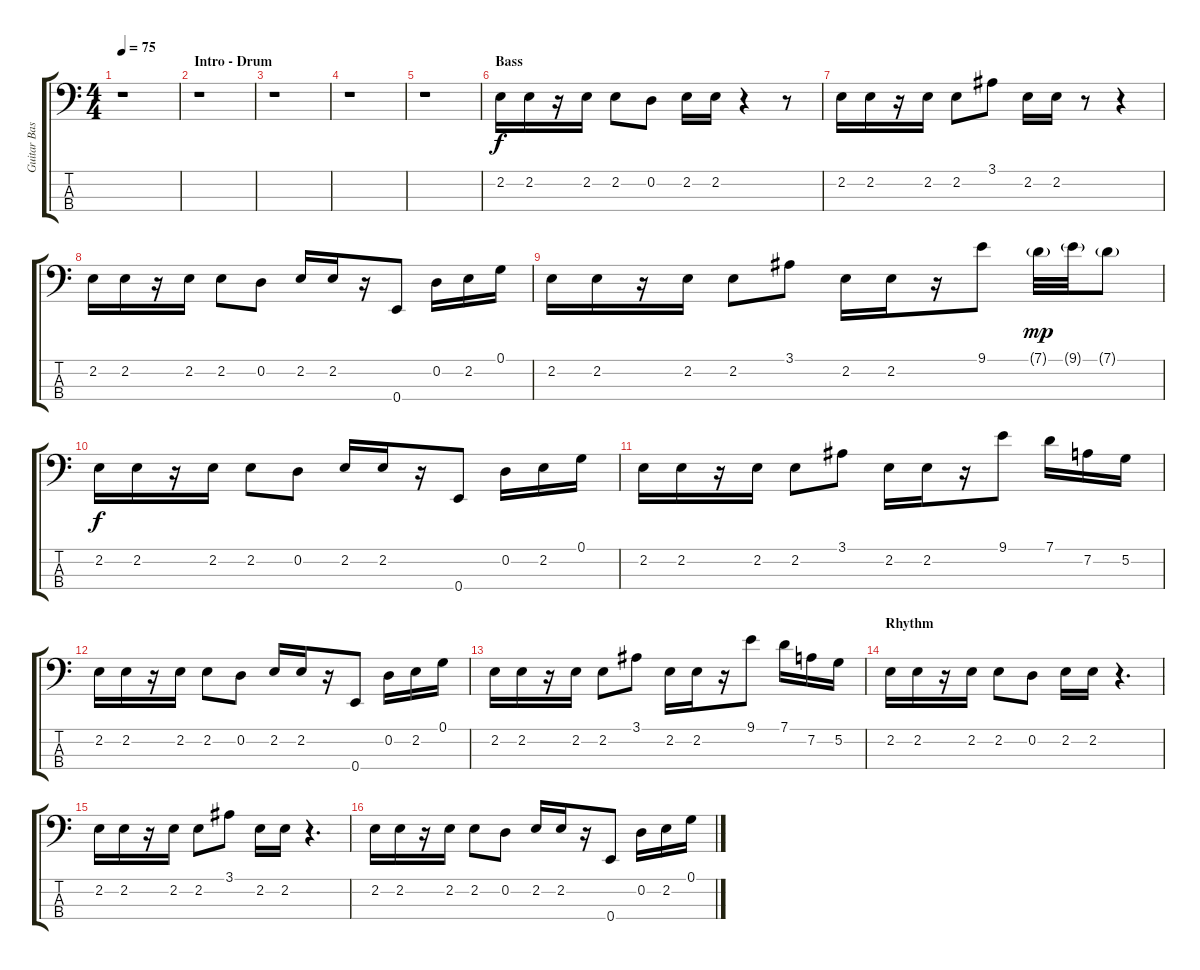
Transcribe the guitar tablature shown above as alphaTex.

\track ("Guitar Bass" "Guitar Bas") {instrument electricbassfinger}
\staff {score tabs}
\tuning (G2 D2 A1 E1) {hide}
\ts (4 4)
\tempo 75
\clef f4
\ks c
r.1{dy f instrument electricbassfinger} |
\section ("" "Intro - Drum")
r.1 |
r.1 |
r.1 |
r.1 |
\section ("" "Bass")
2.2.16 2.2.16 r.16 2.2.16 2.2.8 0.2.8 2.2.16 2.2.16 r.4 r.8 |
2.2.16 2.2.16 r.16 2.2.16 2.2.8 3.1.8 2.2.16 2.2.16 r.8 r.4 |
2.2.16 2.2.16 r.16 2.2.16 2.2.8 0.2.8 2.2.16 2.2.16 r.16 0.4.8 0.2.16 2.2.16 0.1.16 |
2.2.16 2.2.16 r.16 2.2.16 2.2.8 3.1.8 2.2.16 2.2.16 r.16 9.1.8 7.1{g}.32{dy mp} 9.1{g}.32 7.1{g}.8 |
2.2.16{dy f} 2.2.16 r.16 2.2.16 2.2.8 0.2.8 2.2.16 2.2.16 r.16 0.4.8 0.2.16 2.2.16 0.1.16 |
2.2.16 2.2.16 r.16 2.2.16 2.2.8 3.1.8 2.2.16 2.2.16 r.16 9.1.8 7.1.16 7.2.16 5.2.16 |
2.2.16 2.2.16 r.16 2.2.16 2.2.8 0.2.8 2.2.16 2.2.16 r.16 0.4.8 0.2.16 2.2.16 0.1.16 |
2.2.16 2.2.16 r.16 2.2.16 2.2.8 3.1.8 2.2.16 2.2.16 r.16 9.1.8 7.1.16 7.2.16 5.2.16 |
\section ("" "Rhythm")
2.2.16 2.2.16 r.16 2.2.16 2.2.8 0.2.8 2.2.16 2.2.16 r.4{d} |
2.2.16 2.2.16 r.16 2.2.16 2.2.8 3.1.8 2.2.16 2.2.16 r.4{d} |
2.2.16 2.2.16 r.16 2.2.16 2.2.8 0.2.8 2.2.16 2.2.16 r.16 0.4.8 0.2.16 2.2.16 0.1.16
